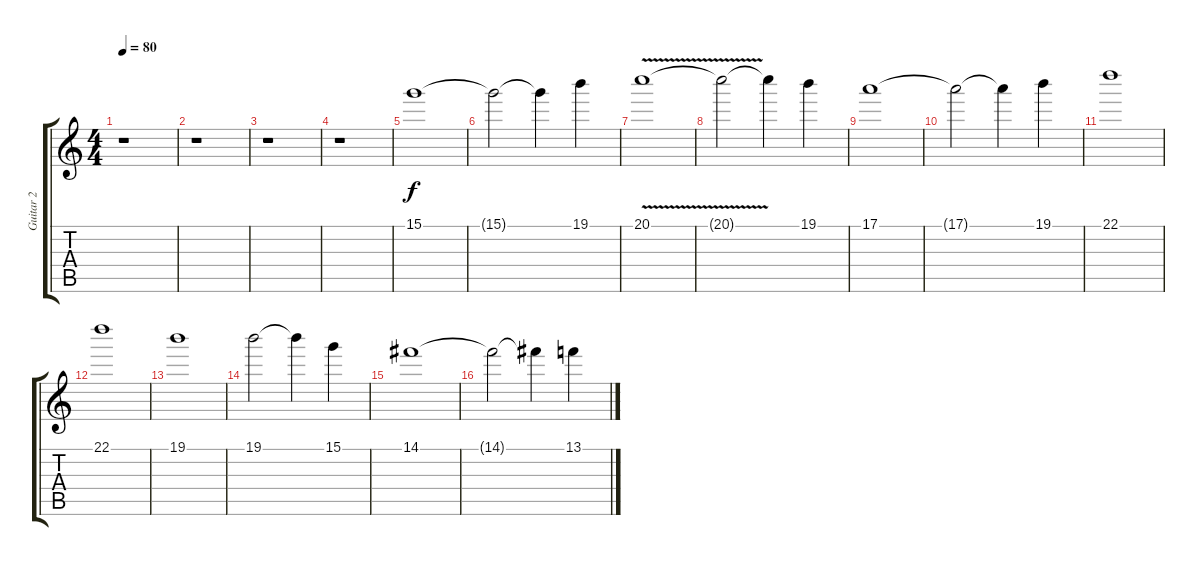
\track ("Guitar 2" "Guitar 2") {instrument overdrivenguitar}
\staff {score tabs}
\tuning (E4 B3 G3 D3 A2 E2) {hide}
\ts (4 4)
\tempo 80
\clef g2
\ks c
r.1{dy f} |
r.1 |
r.1 |
r.1 |
15.1.1 |
15.1{t}.2 15.1{t}.4 19.1.4 |
20.1{v}.1 |
20.1{t}.2 20.1{t}.4 19.1.4 |
17.1.1 |
17.1{t}.2 17.1{t}.4 19.1.4 |
22.1.1 |
22.1.1 |
19.1.1 |
19.1.2 19.1{t}.4 15.1.4 |
14.1.1 |
14.1{t}.2 14.1{t}.4 13.1.4
